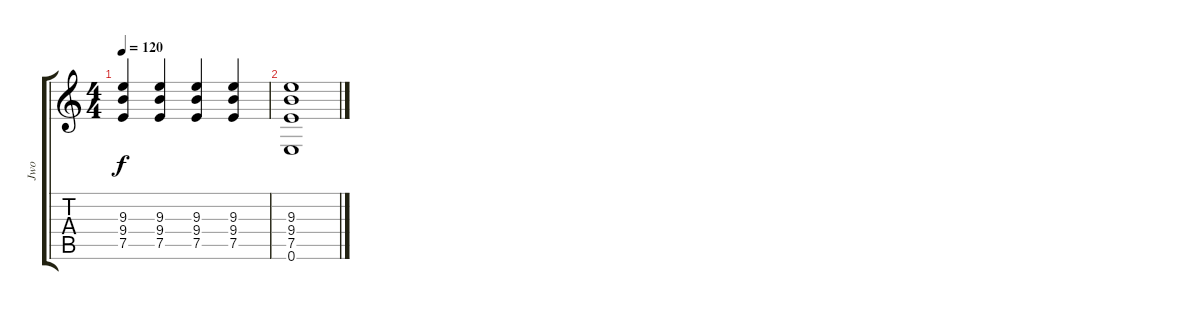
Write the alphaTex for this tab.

\track ("Jwo" "Jwo") {instrument distortionguitar}
\staff {score tabs}
\tuning (E4 B3 G3 D3 A2 E2) {hide}
\ts (4 4)
\tempo 120
\clef g2
\ks c
(9.3 9.4 7.5).4{dy f} (9.3 9.4 7.5).4 (9.3 9.4 7.5).4 (9.3 9.4 7.5).4 |
(9.3 9.4 7.5 0.6).1
